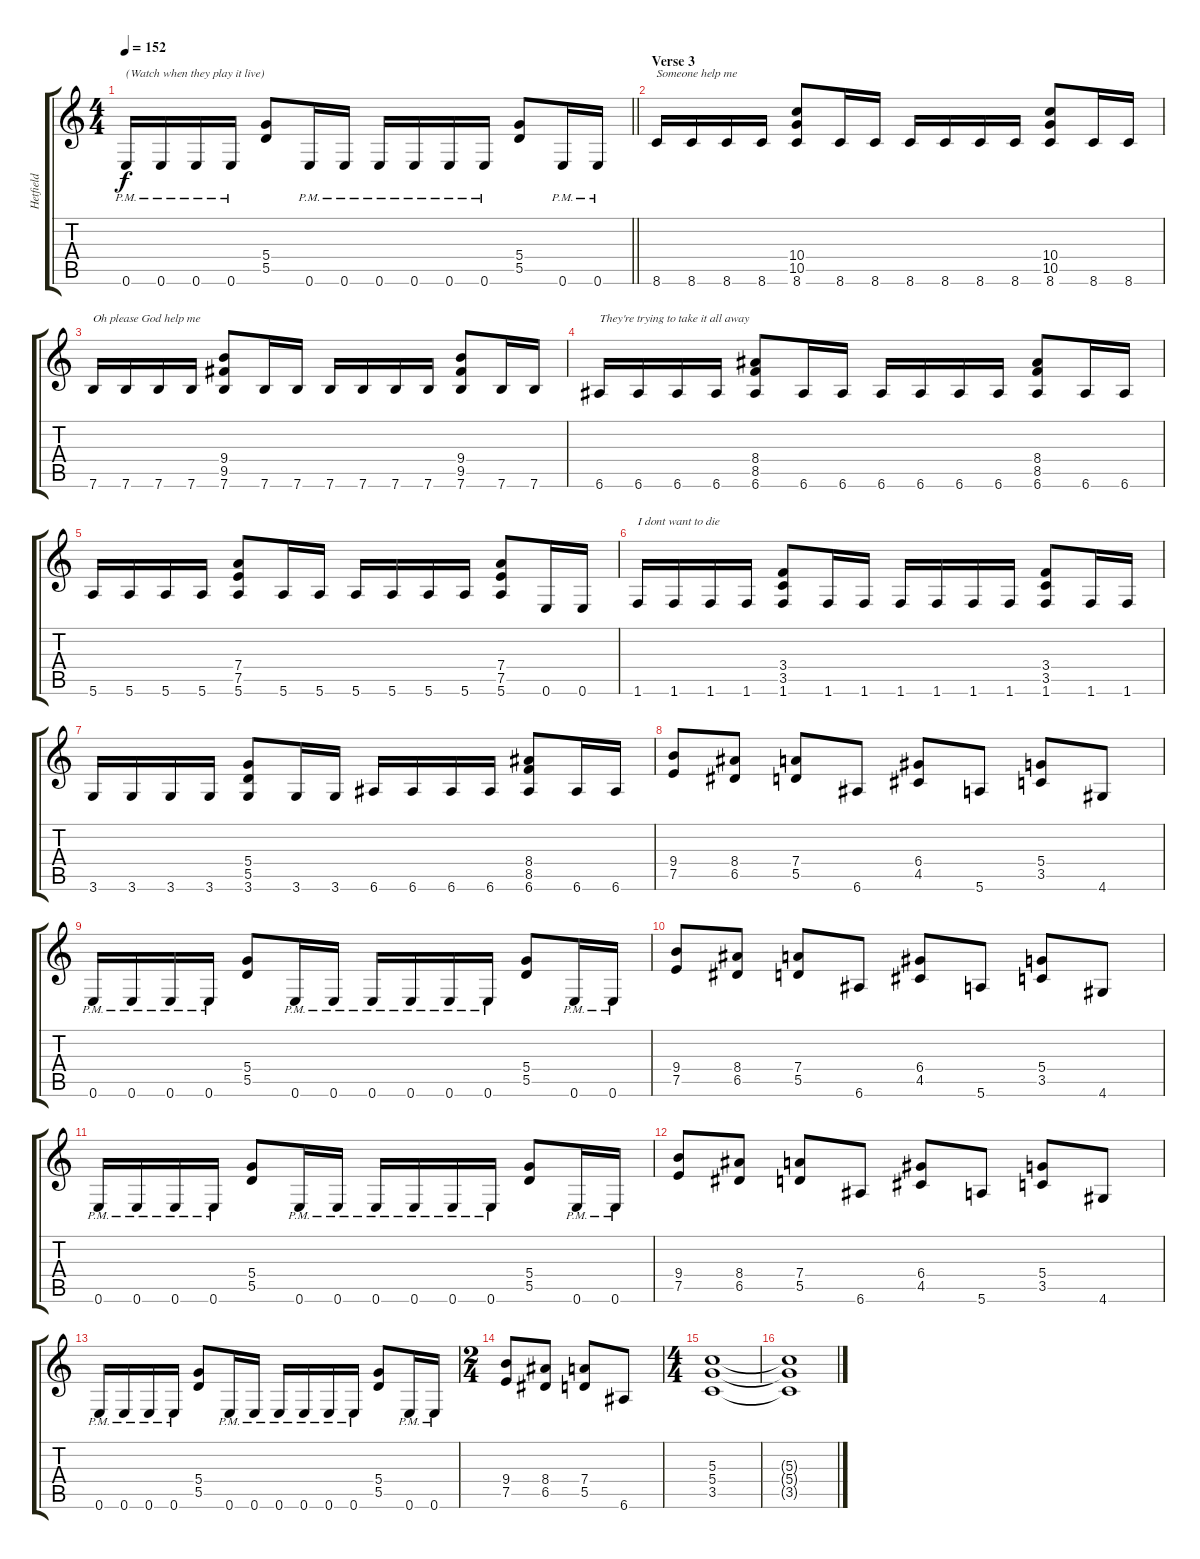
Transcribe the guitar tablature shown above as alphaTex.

\track ("Hetfield" "Hetfield") {instrument distortionguitar}
\staff {score tabs}
\tuning (E4 B3 G3 D3 A2 E2) {hide}
\ts (4 4)
\tempo 152
\clef g2
\barLineRight lightlight
\ks c
0.6{pm}.16{txt "(Watch when they play it live) " dy f} 0.6{pm}.16 0.6{pm}.16 0.6{pm}.16 (5.4 5.5).8 0.6{pm}.16 0.6{pm}.16 0.6{pm}.16 0.6{pm}.16 0.6{pm}.16 0.6{pm}.16 (5.4 5.5).8 0.6{pm}.16 0.6{pm}.16 |
\section ("" "Verse 3")
8.6.16{txt "Someone help me"} 8.6.16 8.6.16 8.6.16 (10.4 10.5 8.6).8 8.6.16 8.6.16 8.6.16 8.6.16 8.6.16 8.6.16 (10.4 10.5 8.6).8 8.6.16 8.6.16 |
7.6.16{txt "Oh please God help me"} 7.6.16 7.6.16 7.6.16 (9.4 9.5 7.6).8 7.6.16 7.6.16 7.6.16 7.6.16 7.6.16 7.6.16 (9.4 9.5 7.6).8 7.6.16 7.6.16 |
6.6.16{txt "They're trying to take it all away"} 6.6.16 6.6.16 6.6.16 (8.4 8.5 6.6).8 6.6.16 6.6.16 6.6.16 6.6.16 6.6.16 6.6.16 (8.4 8.5 6.6).8 6.6.16 6.6.16 |
5.6.16 5.6.16 5.6.16 5.6.16 (7.4 7.5 5.6).8 5.6.16 5.6.16 5.6.16 5.6.16 5.6.16 5.6.16 (7.4 7.5 5.6).8 0.6.16 0.6.16 |
1.6.16{txt "I dont want to die"} 1.6.16 1.6.16 1.6.16 (3.4 3.5 1.6).8 1.6.16 1.6.16 1.6.16 1.6.16 1.6.16 1.6.16 (3.4 3.5 1.6).8 1.6.16 1.6.16 |
3.6.16 3.6.16 3.6.16 3.6.16 (5.4 5.5 3.6).8 3.6.16 3.6.16 6.6.16 6.6.16 6.6.16 6.6.16 (8.4 8.5 6.6).8 6.6.16 6.6.16 |
(9.4 7.5).8 (8.4 6.5).8 (7.4 5.5).8 6.6.8 (6.4 4.5).8 5.6.8 (5.4 3.5).8 4.6.8 |
0.6{pm}.16 0.6{pm}.16 0.6{pm}.16 0.6{pm}.16 (5.4 5.5).8 0.6{pm}.16 0.6{pm}.16 0.6{pm}.16 0.6{pm}.16 0.6{pm}.16 0.6{pm}.16 (5.4 5.5).8 0.6{pm}.16 0.6{pm}.16 |
(9.4 7.5).8 (8.4 6.5).8 (7.4 5.5).8 6.6.8 (6.4 4.5).8 5.6.8 (5.4 3.5).8 4.6.8 |
0.6{pm}.16 0.6{pm}.16 0.6{pm}.16 0.6{pm}.16 (5.4 5.5).8 0.6{pm}.16 0.6{pm}.16 0.6{pm}.16 0.6{pm}.16 0.6{pm}.16 0.6{pm}.16 (5.4 5.5).8 0.6{pm}.16 0.6{pm}.16 |
(9.4 7.5).8 (8.4 6.5).8 (7.4 5.5).8 6.6.8 (6.4 4.5).8 5.6.8 (5.4 3.5).8 4.6.8 |
0.6{pm}.16 0.6{pm}.16 0.6{pm}.16 0.6{pm}.16 (5.4 5.5).8 0.6{pm}.16 0.6{pm}.16 0.6{pm}.16 0.6{pm}.16 0.6{pm}.16 0.6{pm}.16 (5.4 5.5).8 0.6{pm}.16 0.6{pm}.16 |
\ts (2 4)
(9.4 7.5).8 (8.4 6.5).8 (7.4 5.5).8 6.6.8 |
\ts (4 4)
(5.3 5.4 3.5).1 |
(5.3{t} 5.4{t} 3.5{t}).1
